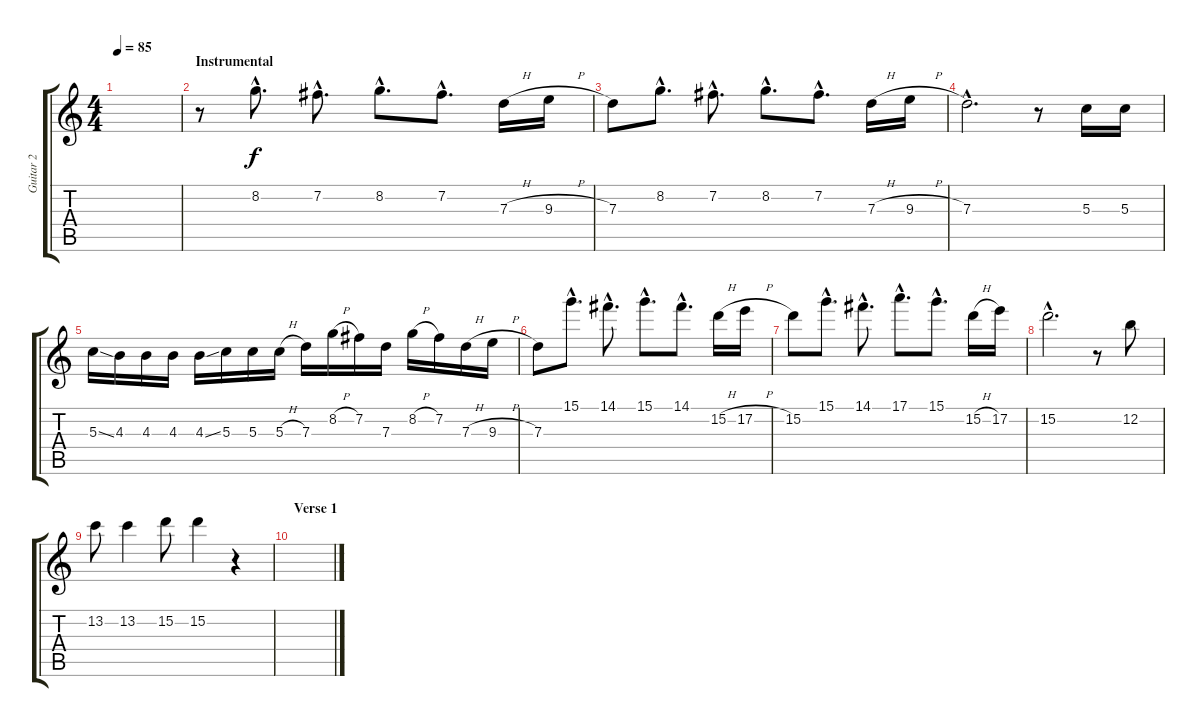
\track ("Guitar 2" "Guitar 2") {instrument overdrivenguitar}
\staff {score tabs}
\tuning (E4 B3 G3 D3 A2 E2) {hide}
\ts (4 4)
\tempo 85
\clef g2
\ks c
|
\section ("" "Instrumental")
r.8 8.2{hac}.8{d} 7.2{hac}.8{d} 8.2{hac}.8{d} 7.2{hac}.8{d} 7.3{h}.16 9.3{h}.16 |
7.3.8 8.2{hac}.8{d} 7.2{hac}.8{d} 8.2{hac}.8{d} 7.2{hac}.8{d} 7.3{h}.16 9.3{h}.16 |
7.3{hac}.2{d} r.8 5.3.16 5.3.16 |
5.3{ss}.16 4.3.16 4.3.16 4.3.16 4.3{ss}.16 5.3.16 5.3.16 5.3{h}.16 7.3.16 8.2{h}.16 7.2.16 7.3.16 8.2{h}.16 7.2.16 7.3{h}.16 9.3{h}.16 |
7.3.8 15.1{hac}.8{d} 14.1{hac}.8{d} 15.1{hac}.8{d} 14.1{hac}.8{d} 15.2{h}.16 17.2{h}.16 |
15.2.8 15.1{hac}.8{d} 14.1{hac}.8{d} 17.1{hac}.8{d} 15.1{hac}.8{d} 15.2{h}.16 17.2.16 |
15.2{hac}.2{d} r.8 12.2.8 |
13.2.8 13.2.4 15.2.8 15.2.4 r.4 |
\section ("" "Verse 1")
